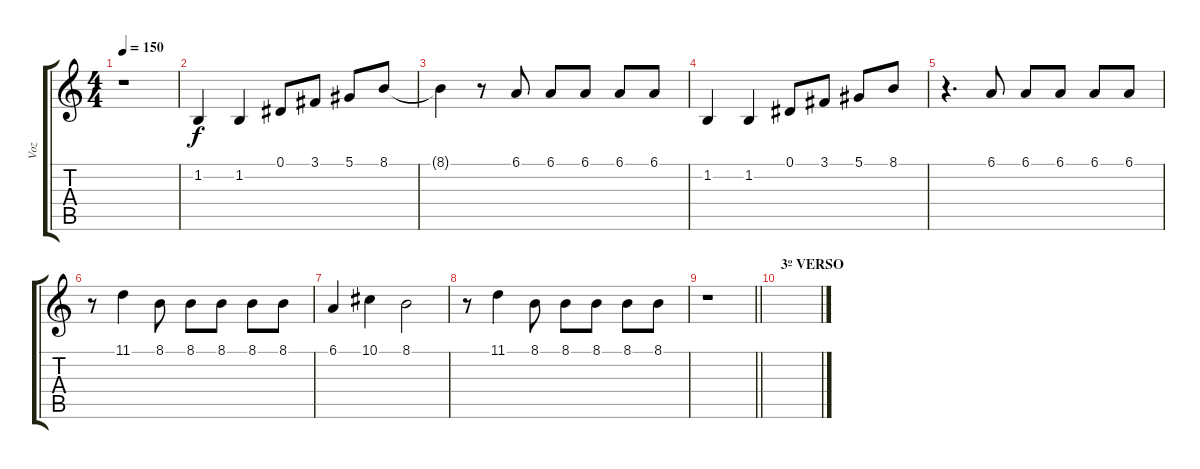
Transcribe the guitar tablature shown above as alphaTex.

\track ("Voz" "Voz") {instrument cello}
\staff {score tabs}
\tuning (Eb4 Bb3 Gb3 Db3 Ab2 Eb2) {hide}
\ts (4 4)
\tempo 150
\clef g2
\ks c
r.1{dy f} |
1.2.4 1.2.4 0.1.8 3.1.8 5.1.8 8.1.8 |
8.1{t}.4 r.8 6.1.8 6.1.8 6.1.8 6.1.8 6.1.8 |
1.2.4 1.2.4 0.1.8 3.1.8 5.1.8 8.1.8 |
r.4{d} 6.1.8 6.1.8 6.1.8 6.1.8 6.1.8 |
r.8 11.1.4 8.1.8 8.1.8 8.1.8 8.1.8 8.1.8 |
6.1.4 10.1.4 8.1.2 |
r.8 11.1.4 8.1.8 8.1.8 8.1.8 8.1.8 8.1.8 |
\barLineRight lightlight
r.1 |
\section ("" "3º VERSO")
